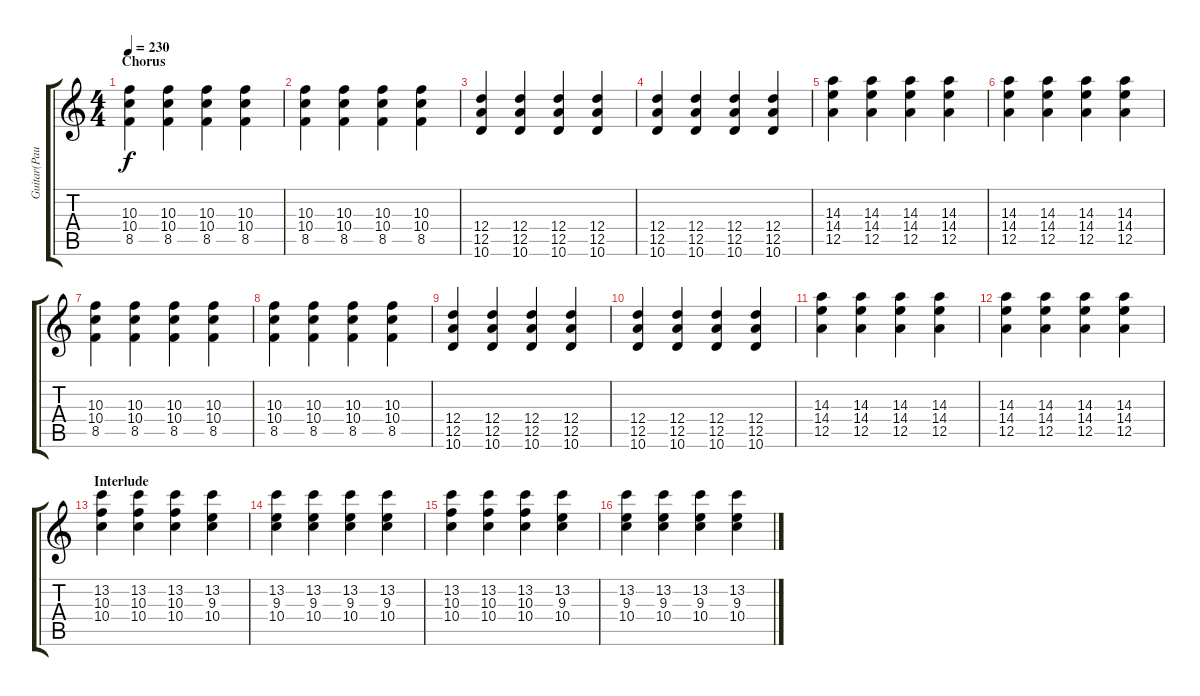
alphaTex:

\track ("Guitar(Paul)" "Guitar(Pau") {instrument electricguitarclean}
\staff {score tabs}
\tuning (E4 B3 G3 D3 A2 E2) {hide}
\ts (4 4)
\section ("" "Chorus")
\tempo 230
\clef g2
\ks c
(10.3 10.4 8.5).4{dy f} (10.3 10.4 8.5).4 (10.3 10.4 8.5).4 (10.3 10.4 8.5).4 |
(10.3 10.4 8.5).4 (10.3 10.4 8.5).4 (10.3 10.4 8.5).4 (10.3 10.4 8.5).4 |
(12.4 12.5 10.6).4 (12.4 12.5 10.6).4 (12.4 12.5 10.6).4 (12.4 12.5 10.6).4 |
(12.4 12.5 10.6).4 (12.4 12.5 10.6).4 (12.4 12.5 10.6).4 (12.4 12.5 10.6).4 |
(14.3 14.4 12.5).4 (14.3 14.4 12.5).4 (14.3 14.4 12.5).4 (14.3 14.4 12.5).4 |
(14.3 14.4 12.5).4 (14.3 14.4 12.5).4 (14.3 14.4 12.5).4 (14.3 14.4 12.5).4 |
(10.3 10.4 8.5).4 (10.3 10.4 8.5).4 (10.3 10.4 8.5).4 (10.3 10.4 8.5).4 |
(10.3 10.4 8.5).4 (10.3 10.4 8.5).4 (10.3 10.4 8.5).4 (10.3 10.4 8.5).4 |
(12.4 12.5 10.6).4 (12.4 12.5 10.6).4 (12.4 12.5 10.6).4 (12.4 12.5 10.6).4 |
(12.4 12.5 10.6).4 (12.4 12.5 10.6).4 (12.4 12.5 10.6).4 (12.4 12.5 10.6).4 |
(14.3 14.4 12.5).4 (14.3 14.4 12.5).4 (14.3 14.4 12.5).4 (14.3 14.4 12.5).4 |
(14.3 14.4 12.5).4 (14.3 14.4 12.5).4 (14.3 14.4 12.5).4 (14.3 14.4 12.5).4 |
\section ("" "Interlude")
(13.2 10.3 10.4).4 (13.2 10.3 10.4).4 (13.2 10.3 10.4).4 (13.2 9.3 10.4).4 |
(13.2 9.3 10.4).4 (13.2 9.3 10.4).4 (13.2 9.3 10.4).4 (13.2 9.3 10.4).4 |
(13.2 10.3 10.4).4 (13.2 10.3 10.4).4 (13.2 10.3 10.4).4 (13.2 9.3 10.4).4 |
(13.2 9.3 10.4).4 (13.2 9.3 10.4).4 (13.2 9.3 10.4).4 (13.2 9.3 10.4).4
